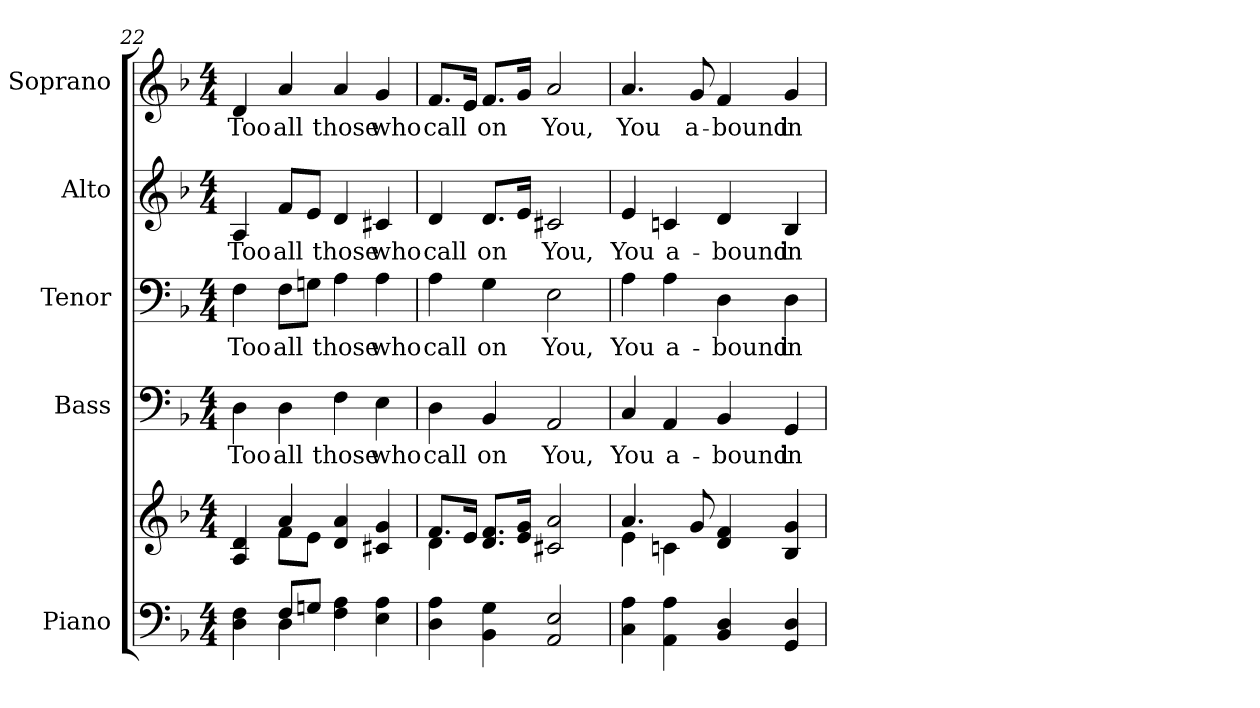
**kern	**kern	**kern	**text	**kern	**text	**kern	**text	**kern	**text
*part5	*part5	*part4	*part4	*part3	*part3	*part2	*part2	*part1	*part1
*staff6	*staff5	*staff4	*staff4	*staff3	*staff3	*staff2	*staff2	*staff1	*staff1
*I"Piano	*	*I"Bass	*	*I"Tenor	*	*I"Alto	*	*I"Soprano	*
*I'Pno.	*	*I'B.	*	*I'T.	*	*I'A.	*	*I'S.	*
*clefF4	*clefG2	*clefF4	*	*clefF4	*	*clefG2	*	*clefG2	*
*k[b-]	*k[b-]	*k[b-]	*	*k[b-]	*	*k[b-]	*	*k[b-]	*
*F:	*F:	*F:	*	*F:	*	*F:	*	*F:	*
*M4/4	*M4/4	*M4/4	*	*M4/4	*	*M4/4	*	*M4/4	*
=22	=22	=22	=22	=22	=22	=22	=22	=22	=22
*^	*^	*	*	*	*	*	*	*	*
!	!	!	!	!	!LO:LY:b:color=#000000	!	!	!	!	!	!
!	!	!	!	!	!	!	!LO:LY:b:color=#000000	!	!	!	!
!	!	!	!	!	!	!	!	!	!LO:LY:b:color=#000000	!	!
!	!	!	!	!	!	!	!	!	!	!	!LO:LY:b:color=#000000
4Di\ 4Fi	4ryy	4Ai/ 4di	4ryy	4Di\	Too	4Fi\	Too	4Ai/	Too	4di/	Too
!	!	!	!	!	!LO:LY:b:color=#000000	!	!	!	!	!	!
!	!	!	!	!	!	!	!LO:LY:b:color=#000000	!	!	!	!
!	!	!	!	!	!	!	!	!	!LO:LY:b:color=#000000	!	!
!	!	!	!	!	!	!	!	!	!	!	!LO:LY:b:color=#000000
8Fi/L	4Di\	4ai/	8fi\L	4Di\	all	8Fi\L	all	8fi/L	all	4ai/	all
8Gni/J	.	.	8ei\J	.	.	8Gni\J	.	8ei/J	.	.	.
!	!	!	!	!	!LO:LY:b:color=#000000	!	!	!	!	!	!
!	!	!	!	!	!	!	!LO:LY:b:color=#000000	!	!	!	!
!	!	!	!	!	!	!	!	!	!LO:LY:b:color=#000000	!	!
!	!	!	!	!	!	!	!	!	!	!	!LO:LY:b:color=#000000
4Fi\ 4Ai	2ryy	4di/ 4ai	2ryy	4Fi\	those	4Ai\	those	4di/	those	4ai/	those
!	!	!	!	!	!LO:LY:b:color=#000000	!	!	!	!	!	!
!	!	!	!	!	!	!	!LO:LY:b:color=#000000	!	!	!	!
!	!	!	!	!	!	!	!	!	!LO:LY:b:color=#000000	!	!
!	!	!	!	!	!	!	!	!	!	!	!LO:LY:b:color=#000000
4Ei\ 4Ai	.	4c#Xi/ 4gi	.	4Ei\	who	4Ai\	who	4c#Xi/	who	4gi/	who
*v	*v	*	*	*	*	*	*	*	*	*	*
!!LO:LB:g=z
=23	=23	=23	=23	=23	=23	=23	=23	=23	=23	=23
!	!	!	!	!LO:LY:b:color=#000000	!	!	!	!	!	!
!	!	!	!	!	!	!LO:LY:b:color=#000000	!	!	!	!
!	!	!	!	!	!	!	!	!LO:LY:b:color=#000000	!	!
!	!	!	!	!	!	!	!	!	!	!LO:LY:b:color=#000000
4Di\ 4Ai	8.fi/L	4di\	4Di\	call	4Ai\	call	4di/	call	8.fi/L	call
.	16ei/Jk	.	.	.	.	.	.	.	16ei/Jk	.
!	!	!	!	!LO:LY:b:color=#000000	!	!	!	!	!	!
!	!	!	!	!	!	!LO:LY:b:color=#000000	!	!	!	!
!	!	!	!	!	!	!	!	!LO:LY:b:color=#000000	!	!
!	!	!	!	!	!	!	!	!	!	!LO:LY:b:color=#000000
4BB-i\ 4Gi	8.di/ 8.fiL	4ryy	4BB-i/	on	4Gi\	on	8.di/L	on	8.fi/L	on
.	16ei/ 16giJk	.	.	.	.	.	16ei/Jk	.	16gi/Jk	.
!	!	!	!	!LO:LY:b:color=#000000	!	!	!	!	!	!
!	!	!	!	!	!	!LO:LY:b:color=#000000	!	!	!	!
!	!	!	!	!	!	!	!	!LO:LY:b:color=#000000	!	!
!	!	!	!	!	!	!	!	!	!	!LO:LY:b:color=#000000
2AAi/ 2Ei	2c#Xi/ 2ai	2ryy	2AAi/	You,	2Ei\	You,	2c#Xi/	You,	2ai/	You,
=24	=24	=24	=24	=24	=24	=24	=24	=24	=24	=24
!	!	!	!	!LO:LY:b:color=#000000	!	!	!	!	!	!
!	!	!	!	!	!	!LO:LY:b:color=#000000	!	!	!	!
!	!	!	!	!	!	!	!	!LO:LY:b:color=#000000	!	!
!	!	!	!	!	!	!	!	!	!	!LO:LY:b:color=#000000
4Ci\ 4Ai	4.ai/	4ei\	4Ci/	You	4Ai\	You	4ei/	You	4.ai/	You
!	!	!	!	!LO:LY:b:color=#000000	!	!	!	!	!	!
!	!	!	!	!	!	!LO:LY:b:color=#000000	!	!	!	!
!	!	!	!	!	!	!	!	!LO:LY:b:color=#000000	!	!
4AAi\ 4Ai	.	4cni\	4AAi/	a-	4Ai\	a-	4cni/	a-	.	.
!	!	!	!	!	!	!	!	!	!	!LO:LY:b:color=#000000
.	8gi/	.	.	.	.	.	.	.	8gi/	a-
!	!	!	!	!LO:LY:b:color=#000000	!	!	!	!	!	!
!	!	!	!	!	!	!LO:LY:b:color=#000000	!	!	!	!
!	!	!	!	!	!	!	!	!LO:LY:b:color=#000000	!	!
!	!	!	!	!	!	!	!	!	!	!LO:LY:b:color=#000000
4BB-i/ 4Di	4di/ 4fi	2ryy	4BB-i/	-bound	4Di\	-bound	4di/	-bound	4fi/	-bound
!	!	!	!	!LO:LY:b:color=#000000	!	!	!	!	!	!
!	!	!	!	!	!	!LO:LY:b:color=#000000	!	!	!	!
!	!	!	!	!	!	!	!	!LO:LY:b:color=#000000	!	!
!	!	!	!	!	!	!	!	!	!	!LO:LY:b:color=#000000
4GGi/ 4Di	4B-i/ 4gi	.	4GGi/	in	4Di\	in	4B-i/	in	4gi/	in
*	*v	*v	*	*	*	*	*	*	*	*
=	=	=	=	=	=	=	=	=	=
*-	*-	*-	*-	*-	*-	*-	*-	*-	*-
